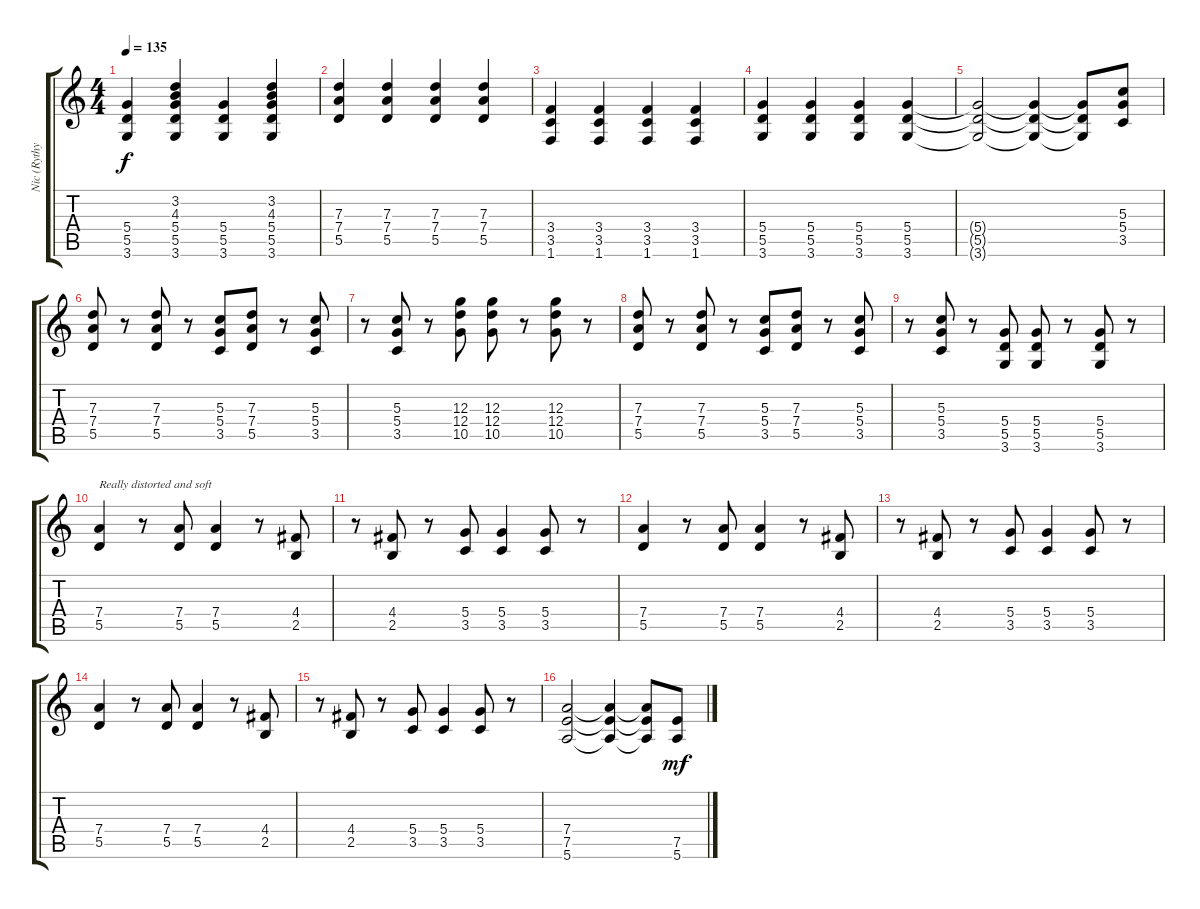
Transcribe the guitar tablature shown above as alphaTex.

\track ("Nic (Rythym)" "Nic (Rythy") {instrument overdrivenguitar}
\staff {score tabs}
\tuning (E4 B3 G3 D3 A2 E2) {hide}
\ts (4 4)
\tempo 135
\clef g2
\ks c
(5.4 5.5 3.6).4{dy f} (3.2 4.3 5.4 5.5 3.6).4 (5.4 5.5 3.6).4 (3.2 4.3 5.4 5.5 3.6).4 |
(7.3 7.4 5.5).4 (7.3 7.4 5.5).4 (7.3 7.4 5.5).4 (7.3 7.4 5.5).4 |
(3.4 3.5 1.6).4 (3.4 3.5 1.6).4 (3.4 3.5 1.6).4 (3.4 3.5 1.6).4 |
(5.4 5.5 3.6).4 (5.4 5.5 3.6).4 (5.4 5.5 3.6).4 (5.4 5.5 3.6).4 |
(5.4{t} 5.5{t} 3.6{t}).2 (5.4{t} 5.5{t} 3.6{t}).4 (5.4{t} 5.5{t} 3.6{t}).8 (5.3 5.4 3.5).8{instrument distortionguitar} |
(7.3 7.4 5.5).8{instrument distortionguitar} r.8 (7.3 7.4 5.5).8 r.8 (5.3 5.4 3.5).8 (7.3 7.4 5.5).8 r.8 (5.3 5.4 3.5).8 |
r.8 (5.3 5.4 3.5).8 r.8 (12.3 12.4 10.5).8 (12.3 12.4 10.5).8 r.8 (12.3 12.4 10.5).8 r.8 |
(7.3 7.4 5.5).8 r.8 (7.3 7.4 5.5).8 r.8 (5.3 5.4 3.5).8 (7.3 7.4 5.5).8 r.8 (5.3 5.4 3.5).8 |
r.8 (5.3 5.4 3.5).8 r.8 (5.4 5.5 3.6).8 (5.4 5.5 3.6).8 r.8 (5.4 5.5 3.6).8 r.8 |
(7.4 5.5).4{txt "Really distorted and soft" volume 5 balance 16 instrument overdrivenguitar} r.8 (7.4 5.5).8 (7.4 5.5).4 r.8 (4.4 2.5).8 |
r.8 (4.4 2.5).8 r.8 (5.4 3.5).8 (5.4 3.5).4 (5.4 3.5).8 r.8 |
(7.4 5.5).4 r.8 (7.4 5.5).8 (7.4 5.5).4 r.8 (4.4 2.5).8 |
r.8 (4.4 2.5).8 r.8 (5.4 3.5).8 (5.4 3.5).4 (5.4 3.5).8 r.8 |
(7.4 5.5).4 r.8 (7.4 5.5).8 (7.4 5.5).4 r.8 (4.4 2.5).8 |
r.8 (4.4 2.5).8 r.8 (5.4 3.5).8 (5.4 3.5).4 (5.4 3.5).8 r.8 |
(7.4 7.5 5.6).2{volume 14} (7.4{t} 7.5{t} 5.6{t}).4 (7.4{t} 7.5{t} 5.6{t}).8 (7.5 5.6).8{dy mf}
